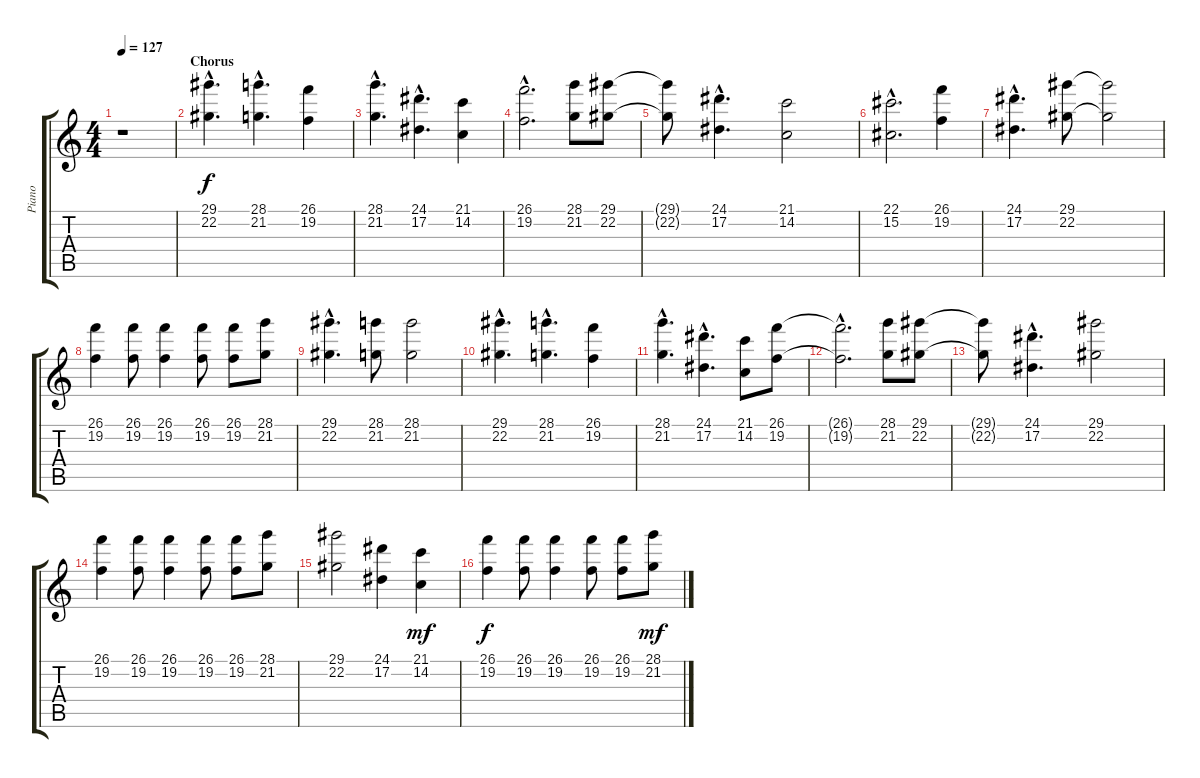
\track ("Piano" "Piano") {instrument acousticgrandpiano}
\staff {score tabs}
\tuning (Eb4 Bb3 Gb3 Db3 Ab2 Eb2) {hide}
\ts (4 4)
\tempo 127
\clef g2
\ks c
r.1{dy f} |
\section ("" "Chorus")
(29.1{hac} 22.2{hac}).4{d volume 11 instrument fx3crystal} (28.1{hac} 21.2{hac}).4{d} (26.1 19.2).4 |
(28.1{hac} 21.2{hac}).4{d} (24.1{hac} 17.2{hac}).4{d} (21.1 14.2).4 |
(26.1{hac} 19.2{hac}).2{d} (28.1 21.2).8 (29.1 22.2).8 |
(29.1{t} 22.2{t}).8 (24.1{hac} 17.2{hac}).4{d} (21.1 14.2).2 |
(22.1{hac} 15.2{hac}).2{d} (26.1 19.2).4 |
(24.1{hac} 17.2{hac}).4{d} (29.1 22.2).8 (29.1{t} 22.2{t}).2 |
(26.1 19.2).4 (26.1 19.2).8 (26.1 19.2).4 (26.1 19.2).8 (26.1 19.2).8 (28.1 21.2).8 |
(29.1{hac} 22.2{hac}).4{d} (28.1 21.2).8 (28.1 21.2).2 |
(29.1{hac} 22.2{hac}).4{d} (28.1{hac} 21.2{hac}).4{d} (26.1 19.2).4 |
(28.1{hac} 21.2{hac}).4{d} (24.1{hac} 17.2{hac}).4{d} (21.1 14.2).8 (26.1 19.2).8 |
(26.1{hac t} 19.2{hac t}).2{d} (28.1 21.2).8 (29.1 22.2).8 |
(29.1{t} 22.2{t}).8 (24.1{hac} 17.2{hac}).4{d} (29.1 22.2).2 |
(26.1 19.2).4 (26.1 19.2).8 (26.1 19.2).4 (26.1 19.2).8 (26.1 19.2).8 (28.1 21.2).8 |
(29.1 22.2).2 (24.1 17.2).4 (21.1 14.2).4{dy mf} |
(26.1 19.2).4{dy f} (26.1 19.2).8 (26.1 19.2).4 (26.1 19.2).8 (26.1 19.2).8 (28.1 21.2).8{dy mf}
